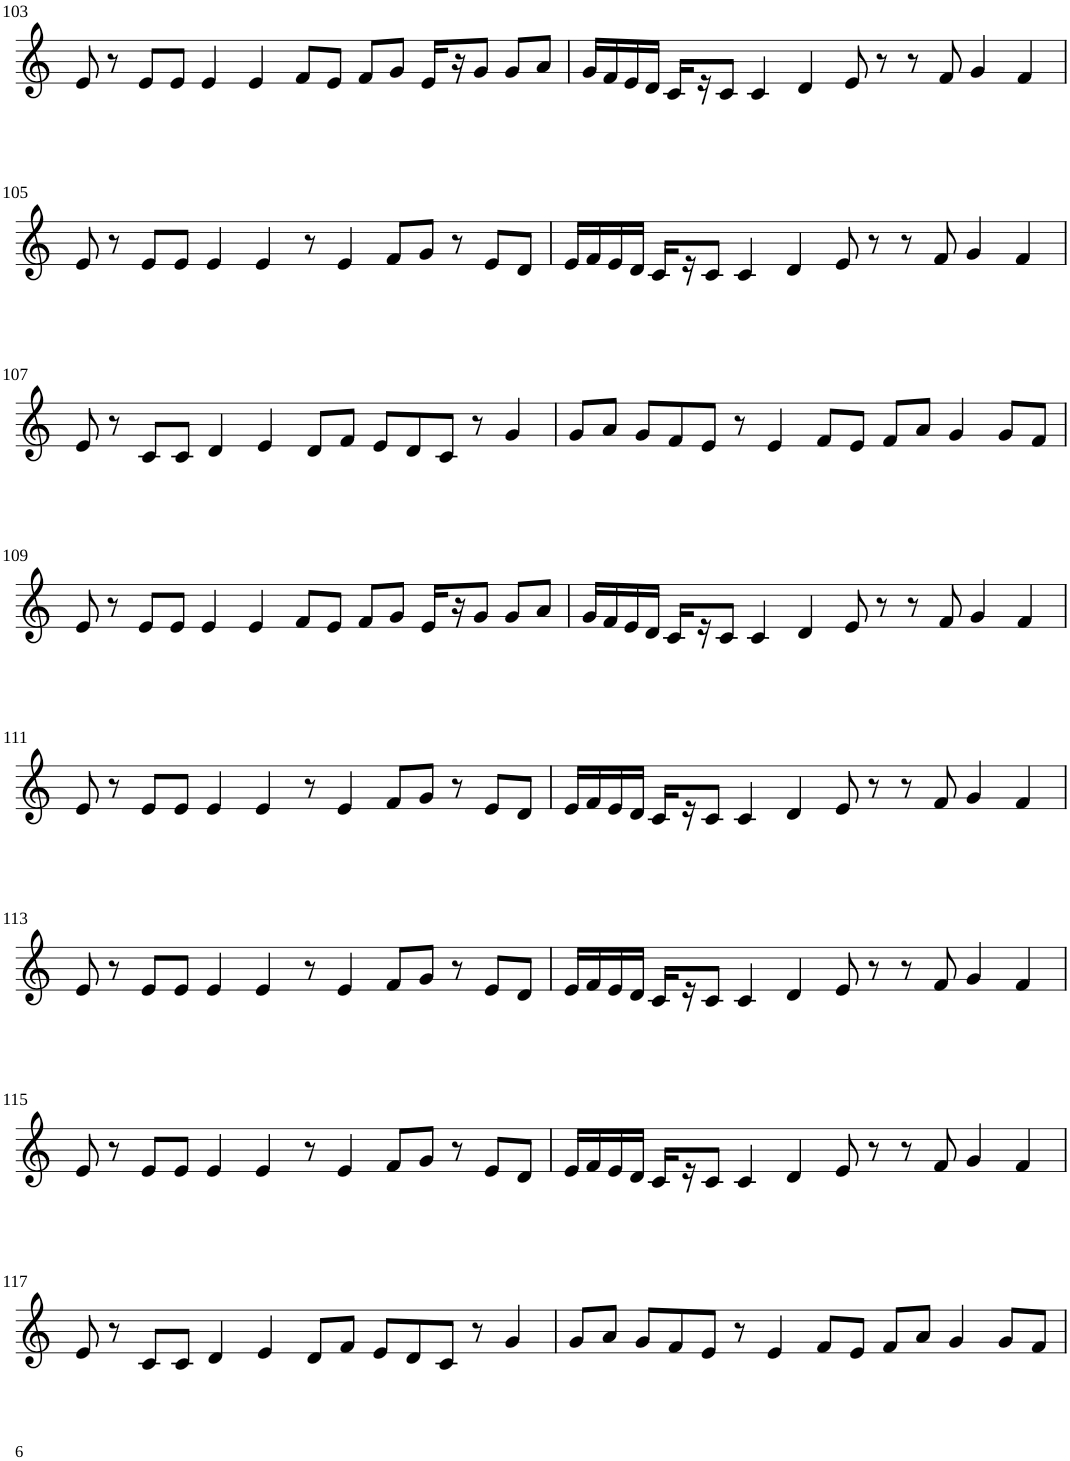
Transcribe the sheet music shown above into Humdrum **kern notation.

**kern
*part1
*staff1
*I"Violin
!!LO:PB:g=z
*clefG2
*k[]
*M8/4
=103
8e/
8r
8e/L
8e/J
4e/
4e/
8f/L
8e/J
8f/L
8g/J
16e/LL
16r
8g/J
8g/L
8a/J
=104
16g/LL
16f/
16e/
16d/JJ
16c/LL
16r
8c/J
4c/
4d/
8e/
8r
8r
8f/
4g/
4f/
!!LO:LB:g=z
=105
8e/
8r
8e/L
8e/J
4e/
4e/
8r
4e/
8f/L
8g/J
8r
8e/L
8d/J
=106
16e/LL
16f/
16e/
16d/JJ
16c/LL
16r
8c/J
4c/
4d/
8e/
8r
8r
8f/
4g/
4f/
!!LO:LB:g=z
=107
8e/
8r
8c/L
8c/J
4d/
4e/
8d/L
8f/J
8e/L
8d/
8c/J
8r
4g/
=108
8g/L
8a/J
8g/L
8f/
8e/J
8r
4e/
8f/L
8e/J
8f/L
8a/J
4g/
8g/L
8f/J
!!LO:LB:g=z
=109
8e/
8r
8e/L
8e/J
4e/
4e/
8f/L
8e/J
8f/L
8g/J
16e/LL
16r
8g/J
8g/L
8a/J
=110
16g/LL
16f/
16e/
16d/JJ
16c/LL
16r
8c/J
4c/
4d/
8e/
8r
8r
8f/
4g/
4f/
!!LO:LB:g=z
=111
8e/
8r
8e/L
8e/J
4e/
4e/
8r
4e/
8f/L
8g/J
8r
8e/L
8d/J
=112
16e/LL
16f/
16e/
16d/JJ
16c/LL
16r
8c/J
4c/
4d/
8e/
8r
8r
8f/
4g/
4f/
!!LO:LB:g=z
=113
8e/
8r
8e/L
8e/J
4e/
4e/
8r
4e/
8f/L
8g/J
8r
8e/L
8d/J
=114
16e/LL
16f/
16e/
16d/JJ
16c/LL
16r
8c/J
4c/
4d/
8e/
8r
8r
8f/
4g/
4f/
!!LO:LB:g=z
=115
8e/
8r
8e/L
8e/J
4e/
4e/
8r
4e/
8f/L
8g/J
8r
8e/L
8d/J
=116
16e/LL
16f/
16e/
16d/JJ
16c/LL
16r
8c/J
4c/
4d/
8e/
8r
8r
8f/
4g/
4f/
!!LO:LB:g=z
=117
8e/
8r
8c/L
8c/J
4d/
4e/
8d/L
8f/J
8e/L
8d/
8c/J
8r
4g/
=118
8g/L
8a/J
8g/L
8f/
8e/J
8r
4e/
8f/L
8e/J
8f/L
8a/J
4g/
8g/L
8f/J
=
*-
